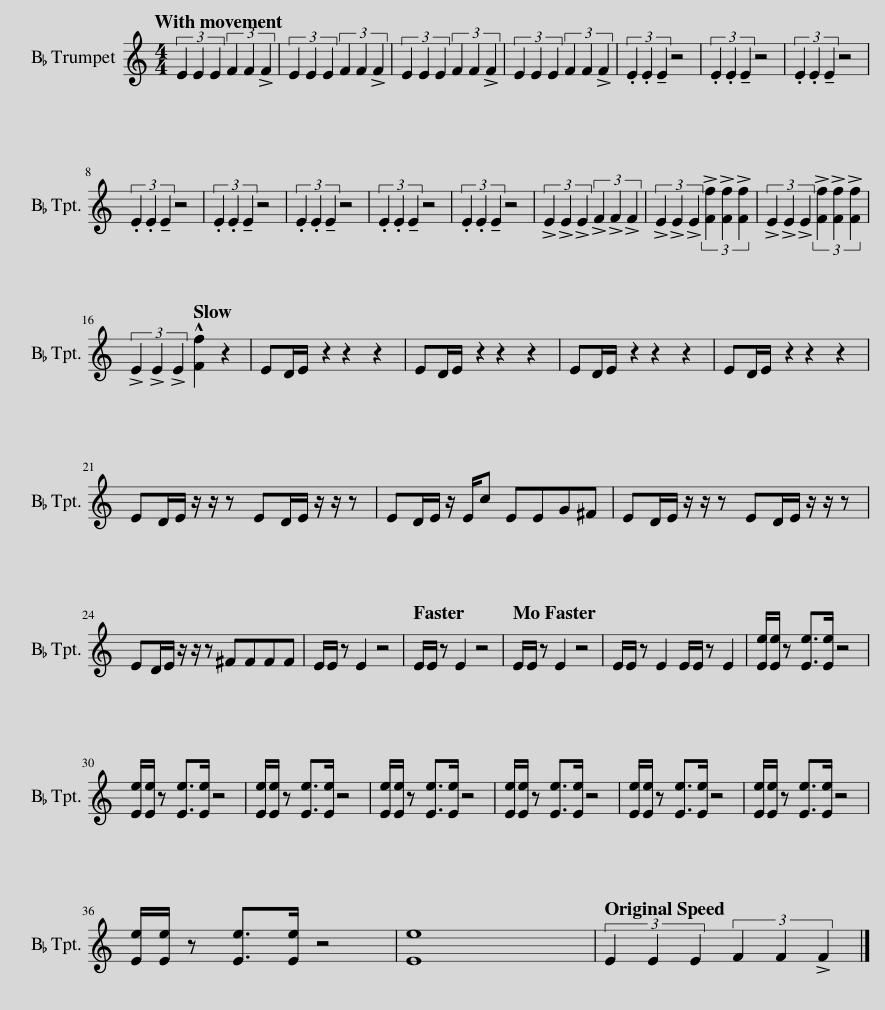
X:1
L:1/8
Q:1/4=120
M:4/4
I:linebreak $
K:none
V:1 treble transpose=-2
V:1
[K:C] (3E2 E2 E2 (3F2 F2 !>!F2 | (3E2 E2 E2 (3F2 F2 !>!F2 | (3E2 E2 E2 (3F2 F2 !>!F2 | (3E2 E2 E2 (3F2 F2 !>!F2 | (3.E2 .E2 !tenuto!E2 z4 | %5
 (3.E2 .E2 !tenuto!E2 z4 | (3.E2 .E2 !tenuto!E2 z4 |$ (3.E2 .E2 !tenuto!E2 z4 | (3.E2 .E2 !tenuto!E2 z4 | (3.E2 .E2 !tenuto!E2 z4 | %10
 (3.E2 .E2 !tenuto!E2 z4 | (3.E2 .E2 !tenuto!E2 z4 | (3!>!E2 !>!E2 !>!E2 (3!>!F2 !>!F2 !>!F2 | (3!>!E2 !>!E2 !>!E2 (3!>![Ff]2 !>![Ff]2 !>![Ff]2 | (3!>!E2 !>!E2 !>!E2 (3!>![Ff]2 !>![Ff]2 !>![Ff]2 |$ %15
 (3!>!E2 !>!E2 !>!E2[Q:1/4=80] !^![Ff]2 z2 |[Q:1/4=132] ED/E/ z2 z2 z2 | ED/E/ z2 z2 z2 | ED/E/ z2 z2 z2 | ED/E/ z2 z2 z2 |$ %20
 ED/E/ z/ z/ z ED/E/ z/ z/ z | ED/E/ z/ E/c EEG^F | ED/E/ z/ z/ z ED/E/ z/ z/ z |$ ED/E/ z/ z/ z ^FFFF | E/E/ z E2 z4 | %25
[Q:1/4=90] E/E/ z E2 z4 |[Q:1/4=100] E/E/ z E2 z4 | E/E/ z E2 E/E/ z E2 | [Ee]/[Ee]/ z [Ee]>[Ee] z4 |$ [Ee]/[Ee]/ z [Ee]>[Ee] z4 | %30
 [Ee]/[Ee]/ z [Ee]>[Ee] z4 | [Ee]/[Ee]/ z [Ee]>[Ee] z4 | [Ee]/[Ee]/ z [Ee]>[Ee] z4 | [Ee]/[Ee]/ z [Ee]>[Ee] z4 | [Ee]/[Ee]/ z [Ee]>[Ee] z4 |$ %35
 [Ee]/[Ee]/ z [Ee]>[Ee] z4 | [Ee]8 |[Q:1/4=120] (3E2 E2 E2 (3F2 F2 !>!F2 |] %38
